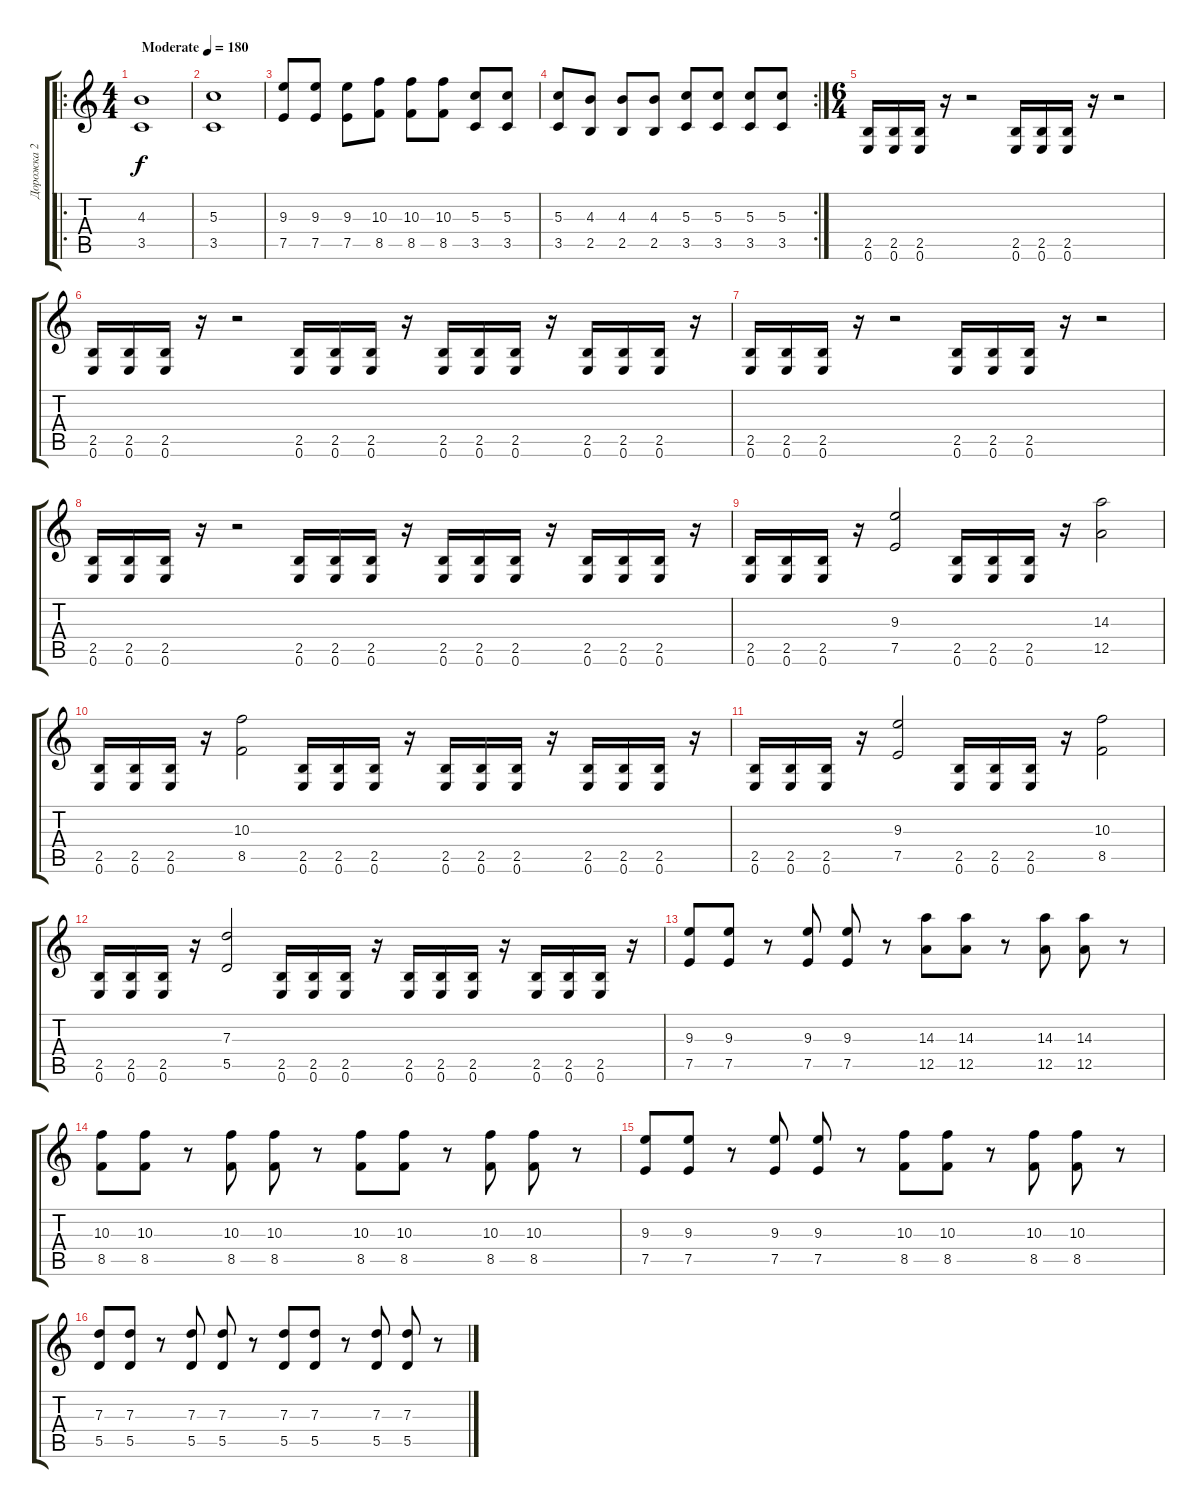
\track ("Дорожка 2" "Дорожка 2") {instrument distortionguitar}
\staff {score tabs}
\tuning (E4 B3 G3 D3 A2 E2) {hide}
\ro
\ts (4 4)
\tempo (180 "Moderate")
\clef g2
\ks c
(4.3 3.5).1{dy f instrument distortionguitar} |
(5.3 3.5).1 |
(9.3 7.5).8 (9.3 7.5).8 (9.3 7.5).8 (10.3 8.5).8 (10.3 8.5).8 (10.3 8.5).8 (5.3 3.5).8 (5.3 3.5).8 |
\rc 2
(5.3 3.5).8 (4.3 2.5).8 (4.3 2.5).8 (4.3 2.5).8 (5.3 3.5).8 (5.3 3.5).8 (5.3 3.5).8 (5.3 3.5).8 |
\ts (6 4)
(2.5 0.6).16 (2.5 0.6).16 (2.5 0.6).16 r.16 r.2 (2.5 0.6).16 (2.5 0.6).16 (2.5 0.6).16 r.16 r.2 |
(2.5 0.6).16 (2.5 0.6).16 (2.5 0.6).16 r.16 r.2 (2.5 0.6).16 (2.5 0.6).16 (2.5 0.6).16 r.16 (2.5 0.6).16 (2.5 0.6).16 (2.5 0.6).16 r.16 (2.5 0.6).16 (2.5 0.6).16 (2.5 0.6).16 r.16 |
(2.5 0.6).16 (2.5 0.6).16 (2.5 0.6).16 r.16 r.2 (2.5 0.6).16 (2.5 0.6).16 (2.5 0.6).16 r.16 r.2 |
(2.5 0.6).16 (2.5 0.6).16 (2.5 0.6).16 r.16 r.2 (2.5 0.6).16 (2.5 0.6).16 (2.5 0.6).16 r.16 (2.5 0.6).16 (2.5 0.6).16 (2.5 0.6).16 r.16 (2.5 0.6).16 (2.5 0.6).16 (2.5 0.6).16 r.16 |
(2.5 0.6).16 (2.5 0.6).16 (2.5 0.6).16 r.16 (9.3 7.5).2 (2.5 0.6).16 (2.5 0.6).16 (2.5 0.6).16 r.16 (14.3 12.5).2 |
(2.5 0.6).16 (2.5 0.6).16 (2.5 0.6).16 r.16 (10.3 8.5).2 (2.5 0.6).16 (2.5 0.6).16 (2.5 0.6).16 r.16 (2.5 0.6).16 (2.5 0.6).16 (2.5 0.6).16 r.16 (2.5 0.6).16 (2.5 0.6).16 (2.5 0.6).16 r.16 |
(2.5 0.6).16 (2.5 0.6).16 (2.5 0.6).16 r.16 (9.3 7.5).2 (2.5 0.6).16 (2.5 0.6).16 (2.5 0.6).16 r.16 (10.3 8.5).2 |
(2.5 0.6).16 (2.5 0.6).16 (2.5 0.6).16 r.16 (7.3 5.5).2 (2.5 0.6).16 (2.5 0.6).16 (2.5 0.6).16 r.16 (2.5 0.6).16 (2.5 0.6).16 (2.5 0.6).16 r.16 (2.5 0.6).16 (2.5 0.6).16 (2.5 0.6).16 r.16 |
(9.3 7.5).8 (9.3 7.5).8 r.8 (9.3 7.5).8 (9.3 7.5).8 r.8 (14.3 12.5).8 (14.3 12.5).8 r.8 (14.3 12.5).8 (14.3 12.5).8 r.8 |
(10.3 8.5).8 (10.3 8.5).8 r.8 (10.3 8.5).8 (10.3 8.5).8 r.8 (10.3 8.5).8 (10.3 8.5).8 r.8 (10.3 8.5).8 (10.3 8.5).8 r.8 |
(9.3 7.5).8 (9.3 7.5).8 r.8 (9.3 7.5).8 (9.3 7.5).8 r.8 (10.3 8.5).8 (10.3 8.5).8 r.8 (10.3 8.5).8 (10.3 8.5).8 r.8 |
(7.3 5.5).8 (7.3 5.5).8 r.8 (7.3 5.5).8 (7.3 5.5).8 r.8 (7.3 5.5).8 (7.3 5.5).8 r.8 (7.3 5.5).8 (7.3 5.5).8 r.8
